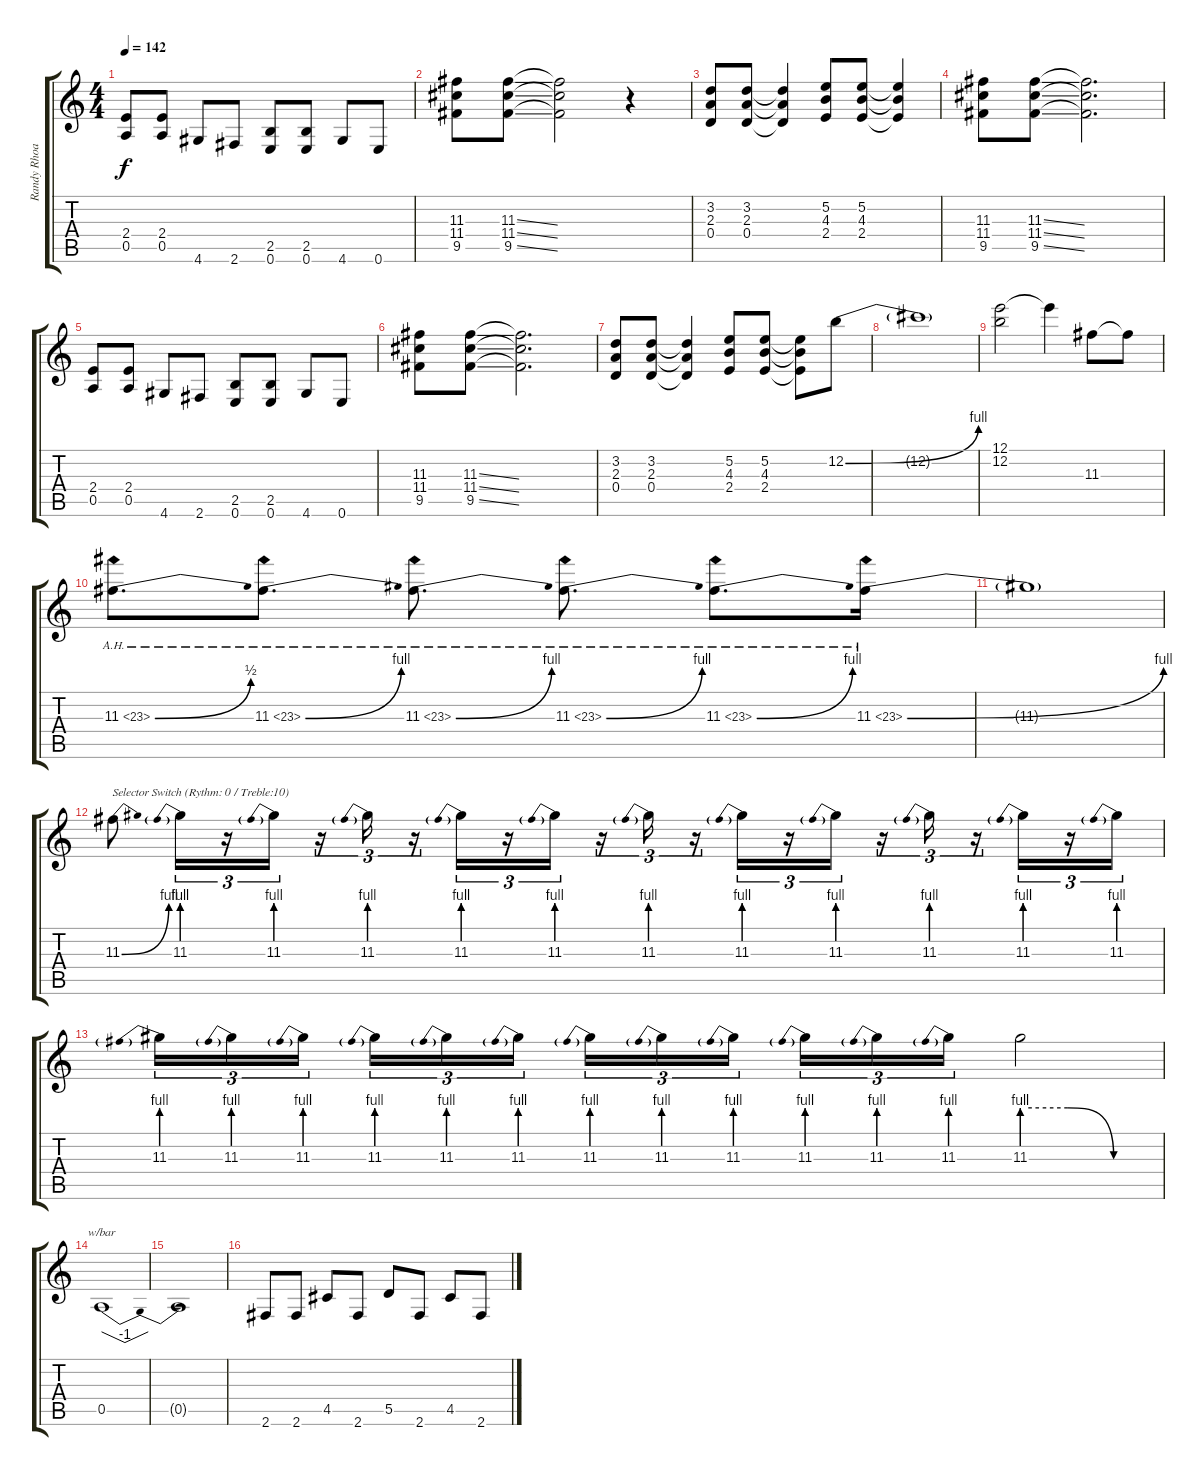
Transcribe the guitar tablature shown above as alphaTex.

\track ("Randy Rhoads" "Randy Rhoa") {instrument distortionguitar}
\staff {score tabs}
\tuning (E4 B3 G3 D3 A2 E2) {hide}
\ts (4 4)
\tempo 142
\clef g2
\ks c
(2.4 0.5).8{dy f} (2.4 0.5).8 4.6.8 2.6.8 (2.5 0.6).8 (2.5 0.6).8 4.6.8 0.6.8 |
(11.3 11.4 9.5).8 (11.3{ss} 11.4{ss} 9.5{ss}).8 (11.3{t} 11.4{t} 9.5{t}).2 r.4 |
(3.2 2.3 0.4).8 (3.2 2.3 0.4).8 (3.2{t} 2.3{t} 0.4{t}).4 (5.2 4.3 2.4).8 (5.2 4.3 2.4).8 (5.2{t} 4.3{t} 2.4{t}).4 |
(11.3 11.4 9.5).8 (11.3{ss} 11.4{ss} 9.5{ss}).8 (11.3{t} 11.4{t} 9.5{t}).2{d} |
(2.4 0.5).8 (2.4 0.5).8 4.6.8 2.6.8 (2.5 0.6).8 (2.5 0.6).8 4.6.8 0.6.8 |
(11.3 11.4 9.5).8 (11.3{ss} 11.4{ss} 9.5{ss}).8 (11.3{t} 11.4{t} 9.5{t}).2{d} |
(3.2 2.3 0.4).8 (3.2 2.3 0.4).8 (3.2{t} 2.3{t} 0.4{t}).4 (5.2 4.3 2.4).8 (5.2 4.3 2.4).8 (5.2{t} 4.3{t} 2.4{t}).8 12.2{be (bend 0 0 60 4)}.8 |
12.2{t}.1 |
(12.1 12.2).2 12.1{t}.4 11.3.8 11.3{t}.8 |
11.3{be (bend 0 0 60 2) ah 12}.8{d} 11.3{be (bend 0 0 60 4) ah 12}.8{d} 11.3{be (bend 0 0 60 4) ah 12}.8{d} 11.3{be (bend 0 0 60 4) ah 12}.8{d} 11.3{be (bend 0 0 60 4) ah 12}.8{d} 11.3{be (bend 0 0 60 4) ah 12}.16 |
11.3{t}.1 |
11.3{be (bend 0 0 60 4)}.8{txt "Selector Switch (Rythm: 0 / Treble:10)"} 11.3{be (prebend 0 4 60 4)}.16{tu (3 2)} r.16{tu (3 2)} 11.3{be (prebend 0 4 60 4)}.16{tu (3 2)} r.16{tu (3 2)} 11.3{be (prebend 0 4 60 4)}.16{tu (3 2)} r.16{tu (3 2)} 11.3{be (prebend 0 4 60 4)}.16{tu (3 2)} r.16{tu (3 2)} 11.3{be (prebend 0 4 60 4)}.16{tu (3 2)} r.16{tu (3 2)} 11.3{be (prebend 0 4 60 4)}.16{tu (3 2)} r.16{tu (3 2)} 11.3{be (prebend 0 4 60 4)}.16{tu (3 2)} r.16{tu (3 2)} 11.3{be (prebend 0 4 60 4)}.16{tu (3 2)} r.16{tu (3 2)} 11.3{be (prebend 0 4 60 4)}.16{tu (3 2)} r.16{tu (3 2)} 11.3{be (prebend 0 4 60 4)}.16{tu (3 2)} r.16{tu (3 2)} 11.3{be (prebend 0 4 60 4)}.16{tu (3 2)} |
11.3{be (prebend 0 4 60 4)}.16{tu (3 2)} 11.3{be (prebend 0 4 60 4)}.16{tu (3 2)} 11.3{be (prebend 0 4 60 4)}.16{tu (3 2) beam splitsecondary} 11.3{be (prebend 0 4 60 4)}.16{tu (3 2)} 11.3{be (prebend 0 4 60 4)}.16{tu (3 2)} 11.3{be (prebend 0 4 60 4)}.16{tu (3 2)} 11.3{be (prebend 0 4 60 4)}.16{tu (3 2)} 11.3{be (prebend 0 4 60 4)}.16{tu (3 2)} 11.3{be (prebend 0 4 60 4)}.16{tu (3 2) beam splitsecondary} 11.3{be (prebend 0 4 60 4)}.16{tu (3 2)} 11.3{be (prebend 0 4 60 4)}.16{tu (3 2)} 11.3{be (prebend 0 4 60 4)}.16{tu (3 2)} 11.3{be (custom 0 4 20 4 40 0 60 0)}.2 |
0.5.1{tbe (dip default 0 0 30 -4 60 0)} |
0.5{t}.1 |
2.6.8 2.6.8 4.5.8 2.6.8 5.5.8 2.6.8 4.5.8 2.6.8
